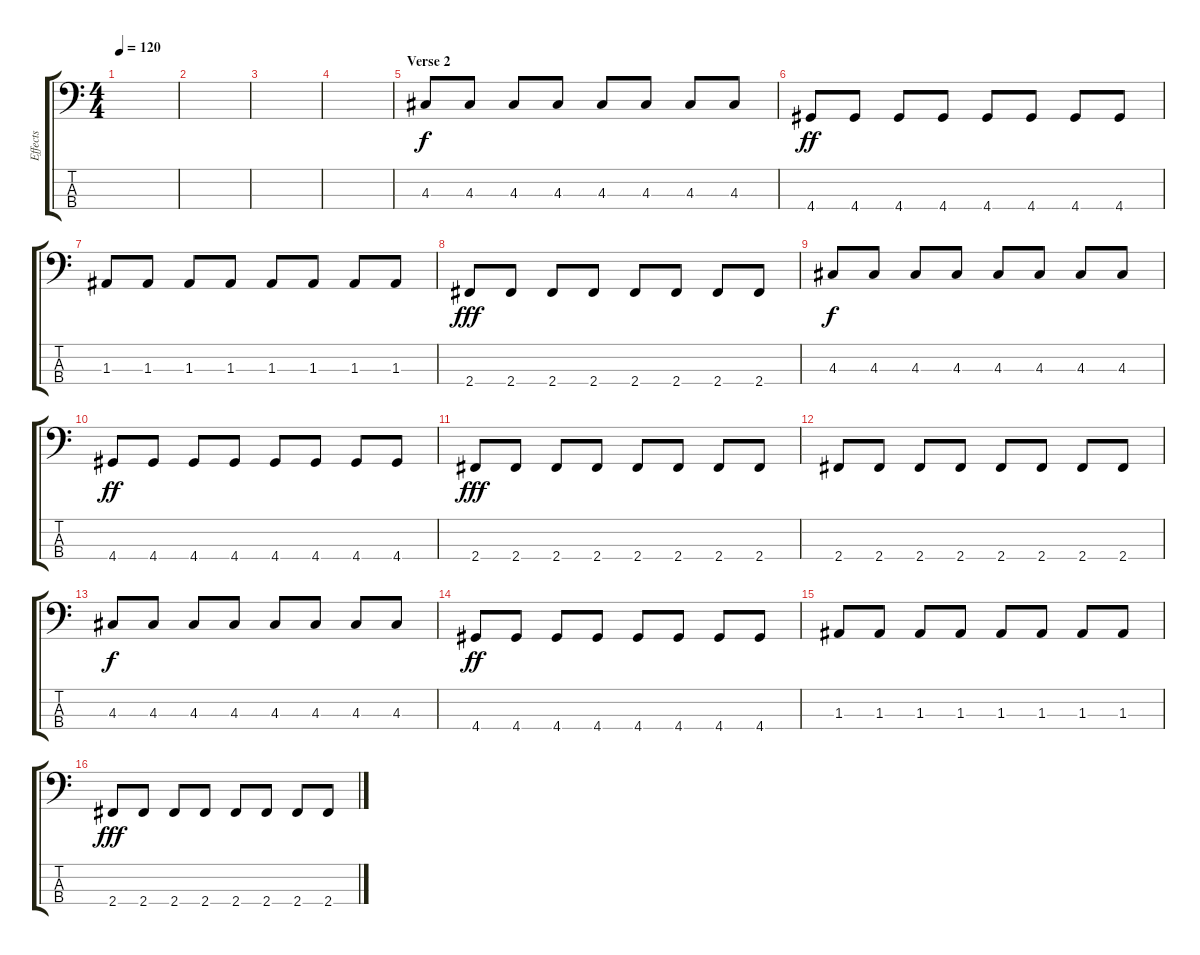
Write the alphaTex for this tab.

\track ("Effects" "Effects") {instrument fretlessbass}
\staff {score tabs}
\tuning (G2 D2 A1 E1) {hide}
\ts (4 4)
\tempo 120
\clef f4
\ks c
|
|
|
|
\section ("" "Verse 2")
4.3.8{dy f} 4.3.8 4.3.8 4.3.8 4.3.8 4.3.8 4.3.8 4.3.8 |
4.4.8{dy ff} 4.4.8 4.4.8 4.4.8 4.4.8 4.4.8 4.4.8 4.4.8 |
1.3.8 1.3.8 1.3.8 1.3.8 1.3.8 1.3.8 1.3.8 1.3.8 |
2.4.8{dy fff} 2.4.8 2.4.8 2.4.8 2.4.8 2.4.8 2.4.8 2.4.8 |
4.3.8{dy f} 4.3.8 4.3.8 4.3.8 4.3.8 4.3.8 4.3.8 4.3.8 |
4.4.8{dy ff} 4.4.8 4.4.8 4.4.8 4.4.8 4.4.8 4.4.8 4.4.8 |
2.4.8{dy fff} 2.4.8 2.4.8 2.4.8 2.4.8 2.4.8 2.4.8 2.4.8 |
2.4.8 2.4.8 2.4.8 2.4.8 2.4.8 2.4.8 2.4.8 2.4.8 |
4.3.8{dy f} 4.3.8 4.3.8 4.3.8 4.3.8 4.3.8 4.3.8 4.3.8 |
4.4.8{dy ff} 4.4.8 4.4.8 4.4.8 4.4.8 4.4.8 4.4.8 4.4.8 |
1.3.8 1.3.8 1.3.8 1.3.8 1.3.8 1.3.8 1.3.8 1.3.8 |
2.4.8{dy fff} 2.4.8 2.4.8 2.4.8 2.4.8 2.4.8 2.4.8 2.4.8
